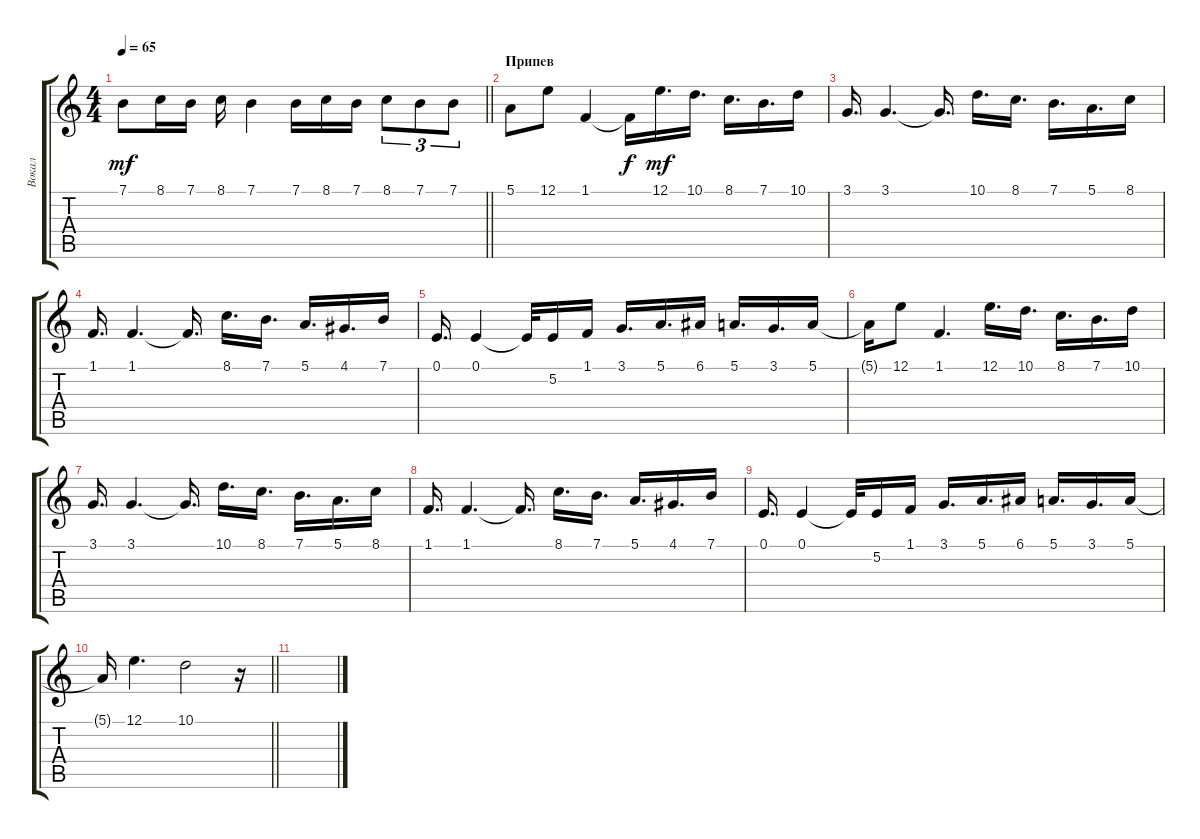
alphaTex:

\track ("Вокал" "Вокал") {instrument synthvoice}
\staff {score tabs}
\tuning (E4 B3 G3 D3 A2 E2) {hide}
\ts (4 4)
\tempo 65
\clef g2
\barLineRight lightlight
\ks aminor
7.1{t}.8{dy mf} 8.1.16 7.1.16 8.1.16 7.1.4 7.1.16 8.1.16 7.1.16 8.1.8{tu (3 2)} 7.1.8{tu (3 2)} 7.1.8{tu (3 2)} |
\section ("" "Припев")
5.1.8 12.1.8 1.1.4 1.1{t}.16{dy f} 12.1.16{d dy mf} 10.1.16{d} 8.1.16{d} 7.1.16{d} 10.1.16 |
3.1.16{d} 3.1.4{d} 3.1{t}.16{d} 10.1.16{d} 8.1.16{d} 7.1.16{d} 5.1.16{d} 8.1.16 |
1.1.16{d} 1.1.4{d} 1.1{t}.16{d} 8.1.16{d} 7.1.16{d} 5.1.16{d} 4.1.16{d} 7.1.16 |
0.1.16{d} 0.1.4 0.1{t}.32 5.2.16 1.1.16 3.1.16{d} 5.1.16{d} 6.1.16 5.1.16{d} 3.1.16{d} 5.1.16 |
5.1{t}.16 12.1.8 1.1.4{d} 12.1.16{d} 10.1.16{d} 8.1.16{d} 7.1.16{d} 10.1.16 |
3.1.16{d} 3.1.4{d} 3.1{t}.16{d} 10.1.16{d} 8.1.16{d} 7.1.16{d} 5.1.16{d} 8.1.16 |
1.1.16{d} 1.1.4{d} 1.1{t}.16{d} 8.1.16{d} 7.1.16{d} 5.1.16{d} 4.1.16{d} 7.1.16 |
0.1.16{d} 0.1.4 0.1{t}.32 5.2.16 1.1.16 3.1.16{d} 5.1.16{d} 6.1.16 5.1.16{d} 3.1.16{d} 5.1.16 |
\barLineRight lightlight
5.1{t}.16 12.1.4{d} 10.1.2 r.16 |
\ks c
